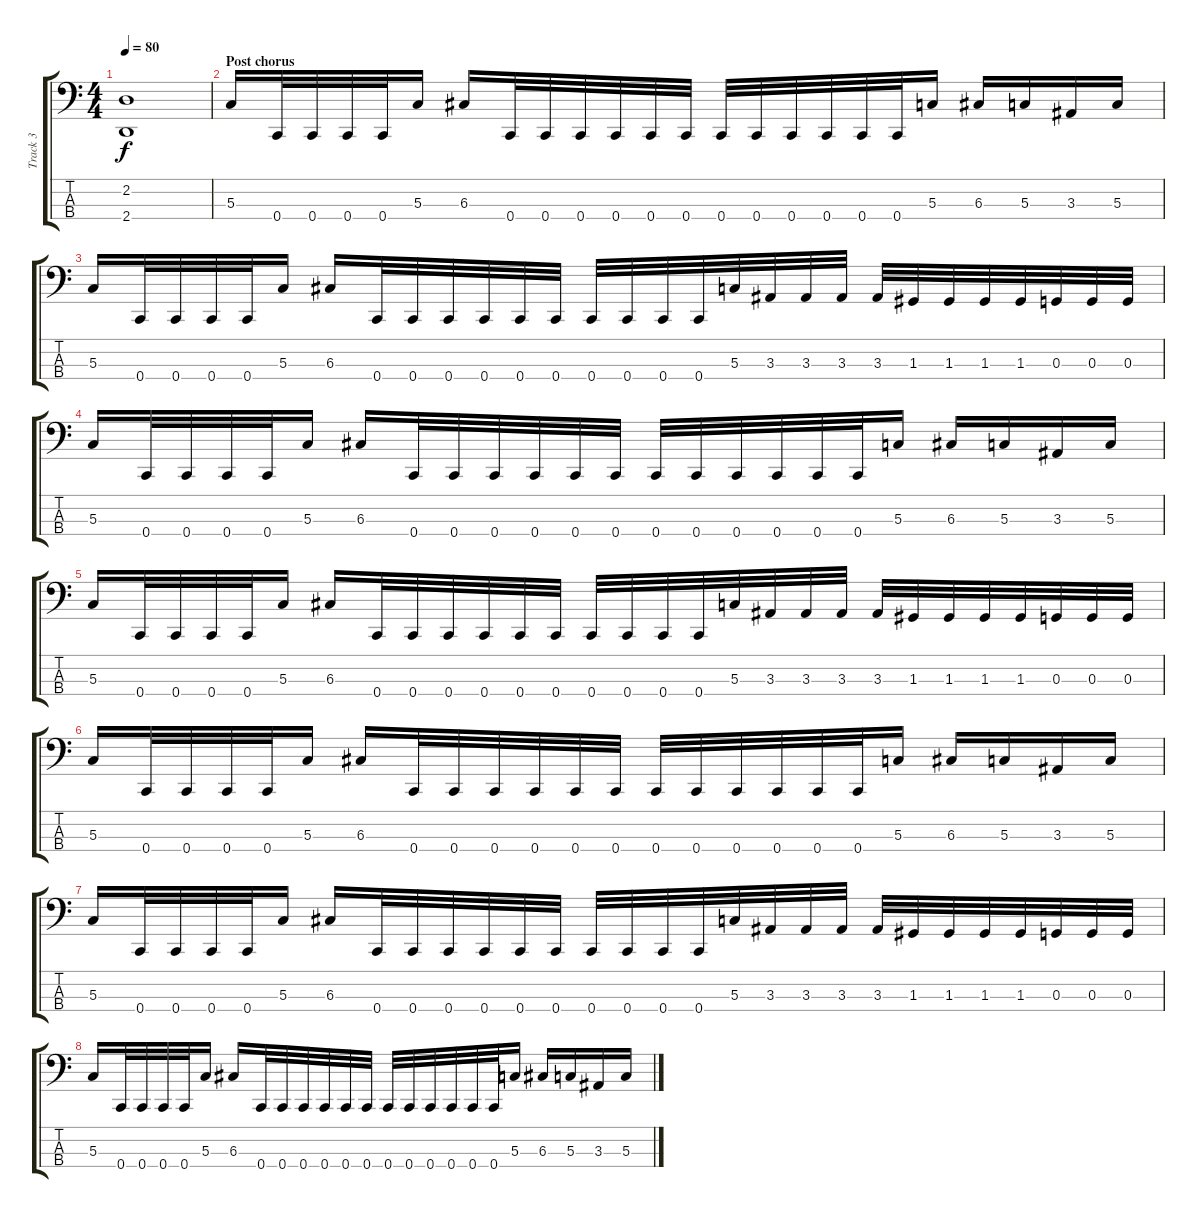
\track ("Track 3" "Track 3") {instrument electricbasspick}
\staff {score tabs}
\tuning (F2 C2 G1 C1) {hide}
\ts (4 4)
\tempo 80
\clef f4
\ks c
(2.2 2.4).1{dy f} |
\section ("" "Post chorus")
5.3.16 0.4.32 0.4.32 0.4.32 0.4.32 5.3.16 6.3.16 0.4.32 0.4.32 0.4.32 0.4.32 0.4.32 0.4.32 0.4.32 0.4.32 0.4.32 0.4.32 0.4.32 0.4.32 5.3.16 6.3.16 5.3.16 3.3.16 5.3.16 |
5.3.16 0.4.32 0.4.32 0.4.32 0.4.32 5.3.16 6.3.16 0.4.32 0.4.32 0.4.32 0.4.32 0.4.32 0.4.32 0.4.32 0.4.32 0.4.32 0.4.32 5.3.32 3.3.32 3.3.32 3.3.32 3.3.32 1.3.32 1.3.32 1.3.32 1.3.32 0.3.32 0.3.32 0.3.32 |
5.3.16 0.4.32 0.4.32 0.4.32 0.4.32 5.3.16 6.3.16 0.4.32 0.4.32 0.4.32 0.4.32 0.4.32 0.4.32 0.4.32 0.4.32 0.4.32 0.4.32 0.4.32 0.4.32 5.3.16 6.3.16 5.3.16 3.3.16 5.3.16 |
5.3.16 0.4.32 0.4.32 0.4.32 0.4.32 5.3.16 6.3.16 0.4.32 0.4.32 0.4.32 0.4.32 0.4.32 0.4.32 0.4.32 0.4.32 0.4.32 0.4.32 5.3.32 3.3.32 3.3.32 3.3.32 3.3.32 1.3.32 1.3.32 1.3.32 1.3.32 0.3.32 0.3.32 0.3.32 |
5.3.16 0.4.32 0.4.32 0.4.32 0.4.32 5.3.16 6.3.16 0.4.32 0.4.32 0.4.32 0.4.32 0.4.32 0.4.32 0.4.32 0.4.32 0.4.32 0.4.32 0.4.32 0.4.32 5.3.16 6.3.16 5.3.16 3.3.16 5.3.16 |
5.3.16 0.4.32 0.4.32 0.4.32 0.4.32 5.3.16 6.3.16 0.4.32 0.4.32 0.4.32 0.4.32 0.4.32 0.4.32 0.4.32 0.4.32 0.4.32 0.4.32 5.3.32 3.3.32 3.3.32 3.3.32 3.3.32 1.3.32 1.3.32 1.3.32 1.3.32 0.3.32 0.3.32 0.3.32 |
5.3.16 0.4.32 0.4.32 0.4.32 0.4.32 5.3.16 6.3.16 0.4.32 0.4.32 0.4.32 0.4.32 0.4.32 0.4.32 0.4.32 0.4.32 0.4.32 0.4.32 0.4.32 0.4.32 5.3.16 6.3.16 5.3.16 3.3.16 5.3.16
